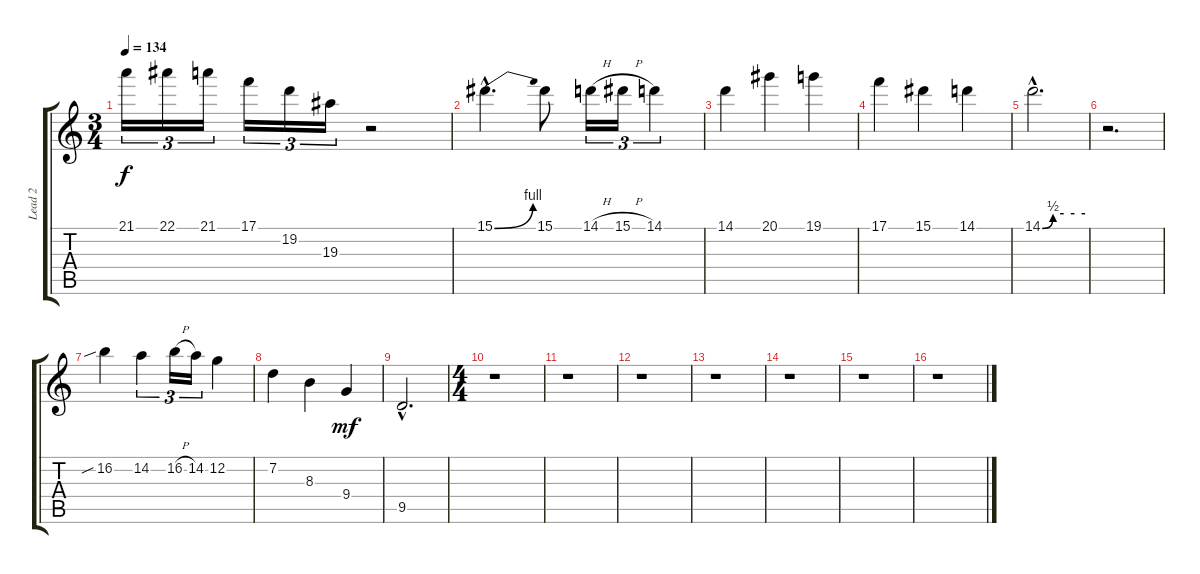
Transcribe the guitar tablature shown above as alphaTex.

\track ("Lead 2" "Lead 2") {instrument overdrivenguitar}
\staff {score tabs}
\tuning (C4 G3 Eb3 Bb2 F2 C2) {hide}
\ts (3 4)
\tempo 134
\clef g2
\ks c
21.1.16{tu (3 2) dy f} 22.1.16{tu (3 2)} 21.1.16{tu (3 2)} 17.1.16{tu (3 2)} 19.2.16{tu (3 2)} 19.3.16{tu (3 2)} r.2 |
15.1{be (bend 0 0 60 4) hac}.4{d} 15.1.8 14.1{h}.16{tu (3 2)} 15.1{h}.16{tu (3 2)} 14.1.4{tu (3 2)} |
14.1.4 20.1.4 19.1.4 |
17.1.4 15.1.4 14.1.4 |
14.1{be (custom 0 0 15 2 30 2 45 2 60 2) hac}.2{d} |
r.2{d} |
16.2{sib}.4 14.2.4{tu (3 2)} 16.2{h}.16{tu (3 2)} 14.2.16{tu (3 2)} 12.2.4 |
7.2.4 8.3.4 9.4.4{dy mf} |
9.5{hac}.2{d} |
\ts (4 4)
r.1 |
r.1 |
r.1 |
r.1 |
r.1 |
r.1 |
r.1
